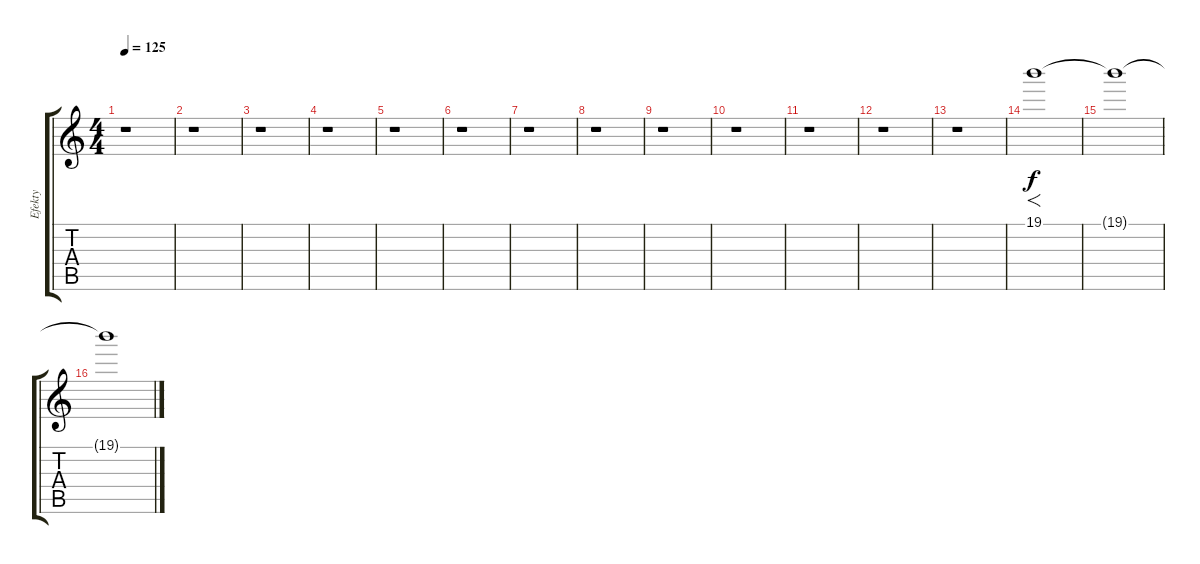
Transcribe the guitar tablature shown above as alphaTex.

\track ("Efekty" "Efekty") {instrument distortionguitar}
\staff {score tabs}
\tuning (E4 B3 G3 D3 A2 E2) {hide}
\ts (4 4)
\tempo 125
\clef g2
\ks c
r.1{dy f instrument distortionguitar} |
r.1 |
r.1 |
r.1 |
r.1 |
r.1 |
r.1 |
r.1 |
r.1 |
r.1 |
r.1 |
r.1 |
r.1 |
19.1.1{f} |
19.1{t}.1 |
19.1{t}.1
